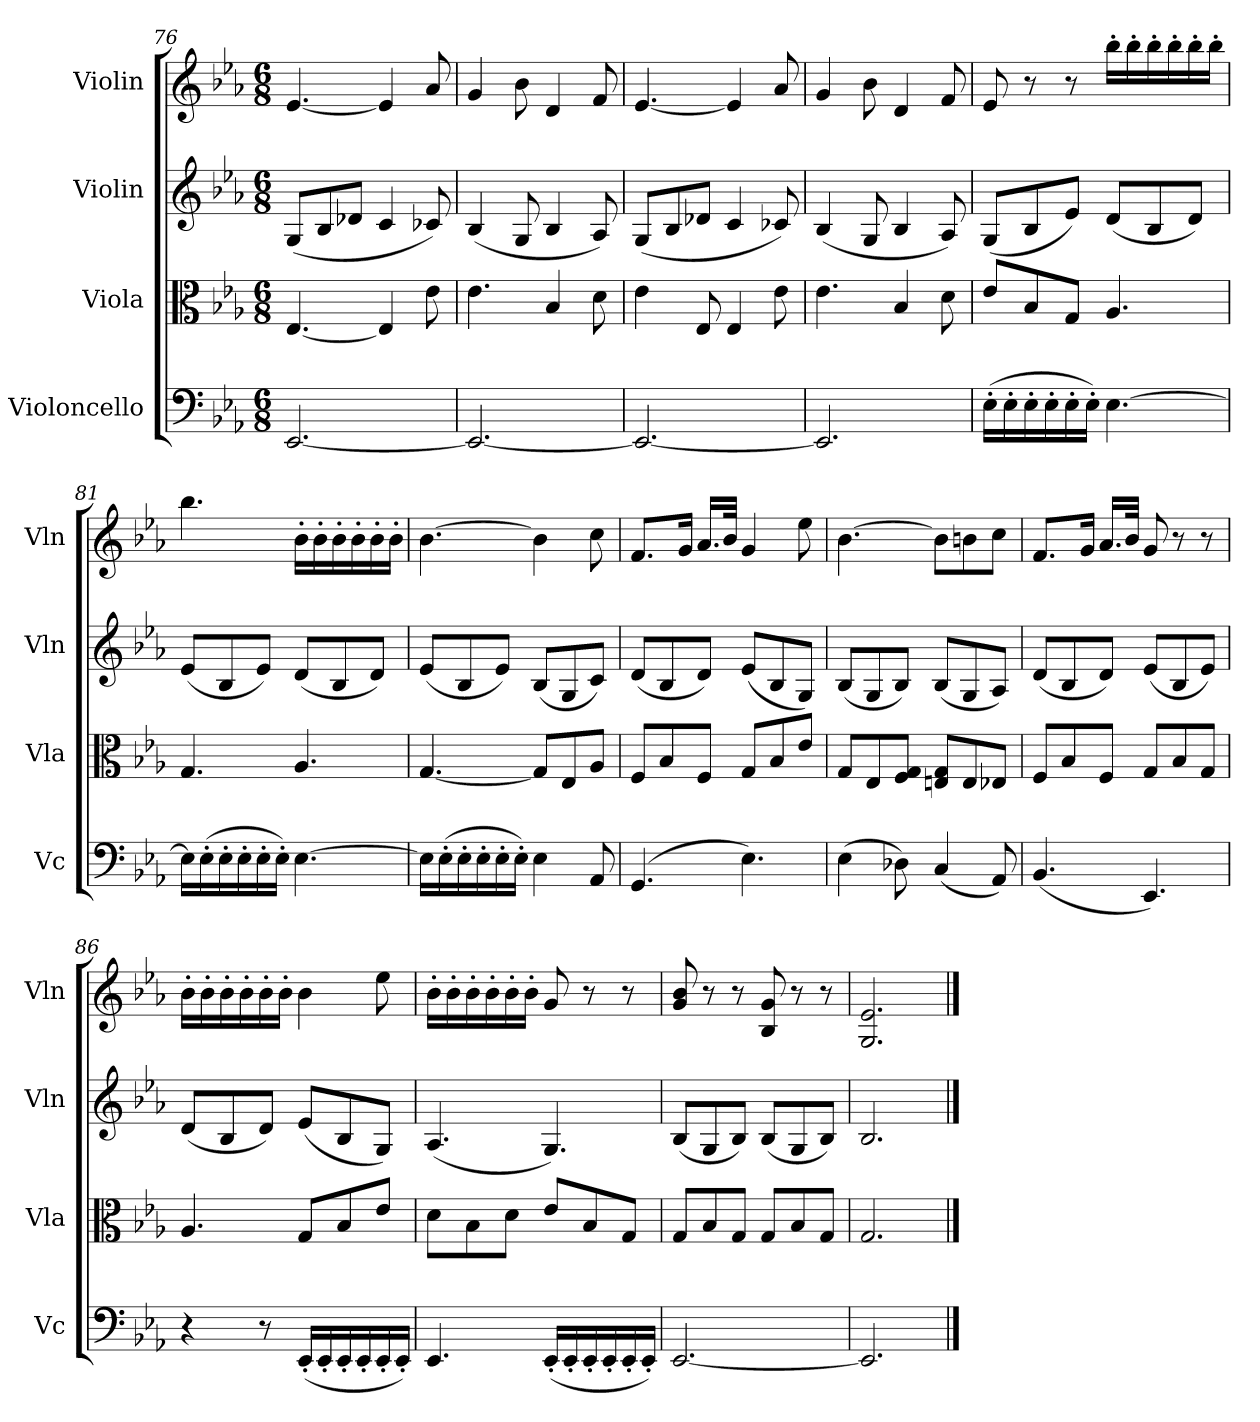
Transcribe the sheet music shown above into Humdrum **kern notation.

**kern	**kern	**kern	**kern
*part4	*part3	*part2	*part1
*staff4	*staff3	*staff2	*staff1
*I"Violoncello	*I"Viola	*I"Violin	*I"Violin
*I'Vc	*I'Vla	*I'Vln	*I'Vln
*clefF4	*clefC3	*clefG2	*clefG2
*k[b-e-a-]	*k[b-e-a-]	*k[b-e-a-]	*k[b-e-a-]
*M6/8	*M6/8	*M6/8	*M6/8
=76	=76	=76	=76
[2.EE-/	[4.E-/	(8G/L	[4.e-/
.	.	8B-/	.
.	.	8d-X/J	.
.	4E-/]	4c/	4e-/]
.	8e-\	8c-X/)	8a-/
=77	=77	=77	=77
2.EE-/_	4.e-\	(4B-/	4g/
.	.	8G/	8b-\
.	4B-/	4B-/	4d/
.	8d\	8A-/)	8f/
=78	=78	=78	=78
2.EE-/_	4e-\	(8G/L	[4.e-/
.	.	8B-/	.
.	8E-/	8d-X/J	.
.	4E-/	4c/	4e-/]
.	8e-\	8c-X/)	8a-/
=79	=79	=79	=79
2.EE-/]	4.e-\	(4B-/	4g/
.	.	8G/	8b-\
.	4B-/	4B-/	4d/
.	8d\	8A-/)	8f/
=80	=80	=80	=80
(16E-'\LL	8e-/L	(8G/L	8e-/
16E-'\	.	.	.
16E-'\	8B-/	8B-/	8r
16E-'\	.	.	.
16E-'\	8G/J	8e-/J)	8r
16E-'\JJ)	.	.	.
[4.E-\	4.A-/	(8d/L	16bb-'\LL
.	.	.	16bb-'\
.	.	8B-/	16bb-'\
.	.	.	16bb-'\
.	.	8d/J)	16bb-'\
.	.	.	16bb-'\JJ
=81	=81	=81	=81
16E-\LL]	4.G/	(8e-/L	4.bb-\
(16E-'\	.	.	.
16E-'\	.	8B-/	.
16E-'\	.	.	.
16E-'\	.	8e-/J)	.
16E-'\JJ)	.	.	.
[4.E-\	4.A-/	(8d/L	16b-'\LL
.	.	.	16b-'\
.	.	8B-/	16b-'\
.	.	.	16b-'\
.	.	8d/J)	16b-'\
.	.	.	16b-'\JJ
=82	=82	=82	=82
16E-\LL]	[4.G/	(8e-/L	[4.b-\
(16E-'\	.	.	.
16E-'\	.	8B-/	.
16E-'\	.	.	.
16E-'\	.	8e-/J)	.
16E-'\JJ)	.	.	.
4E-\	8G/L]	(8B-/L	4b-\]
.	8E-/	8G/	.
8AA-/	8A-/J	8c/J)	8cc\
=83	=83	=83	=83
(4.GG/	8F/L	(8d/L	8.f/L
.	8B-/	8B-/	.
.	.	.	16g/Jk
.	8F/J	8d/J)	16.a-/LL
.	.	.	32b-/JJk
4.E-\)	8G/L	(8e-/L	4g/
.	8B-/	8B-/	.
.	8e-/J	8G/J)	8ee-\
=84	=84	=84	=84
(4E-\	8G/L	(8B-/L	[4.b-\
.	8E-/	8G/	.
8D-X\)	8F/ 8G/J	8B-/J)	.
(4C/	8En/ 8G/L	(8B-/L	8b-\L]
.	8E/	8G/	8bn\
8AA-/)	8E-X/J	8A-/J)	8cc\J
=85	=85	=85	=85
(4.BB-/	8F/L	(8d/L	8.f/L
.	8B-/	8B-/	.
.	.	.	16g/Jk
.	8F/J	8d/J)	16.a-/LL
.	.	.	32b-/JJk
4.EE-/)	8G/L	(8e-/L	8g/
.	8B-/	8B-/	8r
.	8G/J	8e-/J)	8r
=86	=86	=86	=86
4r	4.A-/	(8d/L	16b-'\LL
.	.	.	16b-'\
.	.	8B-/	16b-'\
.	.	.	16b-'\
8r	.	8d/J)	16b-'\
.	.	.	16b-'\JJ
(16EE-'/LL	8G/L	(8e-/L	4b-\
16EE-'/	.	.	.
16EE-'/	8B-/	8B-/	.
16EE-'/	.	.	.
16EE-'/	8e-/J	8G/J)	8ee-\
16EE-'/JJ)	.	.	.
=87	=87	=87	=87
4.EE-/	8d\L	(4.A-/	16b-'\LL
.	.	.	16b-'\
.	8B-\	.	16b-'\
.	.	.	16b-'\
.	8d\J	.	16b-'\
.	.	.	16b-'\JJ
(16EE-'/LL	8e-/L	4.G/)	8g/
16EE-'/	.	.	.
16EE-'/	8B-/	.	8r
16EE-'/	.	.	.
16EE-'/	8G/J	.	8r
16EE-'/JJ)	.	.	.
=88	=88	=88	=88
[2.EE-/	8G/L	(8B-/L	8g/ 8b-/
.	8B-/	8G/	8r
.	8G/J	8B-/J)	8r
.	8G/L	(8B-/L	8B-/ 8g/
.	8B-/	8G/	8r
.	8G/J	8B-/J)	8r
=89	=89	=89	=89
2.EE-/]	2.G/	2.B-/	2.G/ 2.e-/
==	==	==	==
*-	*-	*-	*-
